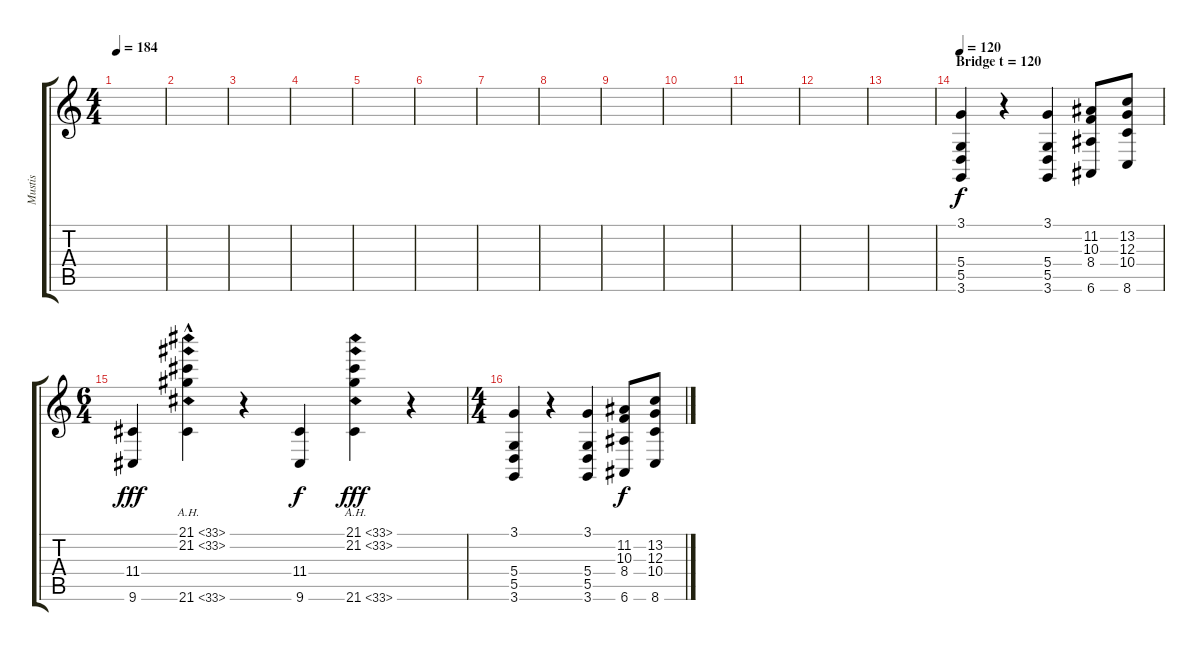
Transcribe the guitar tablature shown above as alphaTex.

\track ("Mustis" "Mustis") {instrument violin}
\staff {score tabs}
\tuning (E4 B3 G3 D3 A2 E2) {hide}
\ts (4 4)
\tempo 184
\clef g2
\ks c
|
|
|
|
|
|
|
|
|
|
|
|
|
\section ("" "Bridge t = 120")
\tempo 120
(3.1 5.4 5.5 3.6).4 r.4 (3.1 5.4 5.5 3.6).4 (11.2 10.3 8.4 6.6).8{dy f} (13.2 12.3 10.4 8.6).8 |
\ts (6 4)
(11.4 9.6).4{dy fff} (21.1{ah 12} 21.2{ah 12} 21.6{ah 12 hac}).4 r.4 (11.4 9.6).4{dy f} (21.1{ah 12} 21.2{ah 12} 21.6{ah 12}).4{dy fff} r.4 |
\ts (4 4)
(3.1 5.4 5.5 3.6).4 r.4 (3.1 5.4 5.5 3.6).4 (11.2 10.3 8.4 6.6).8{dy f} (13.2 12.3 10.4 8.6).8
